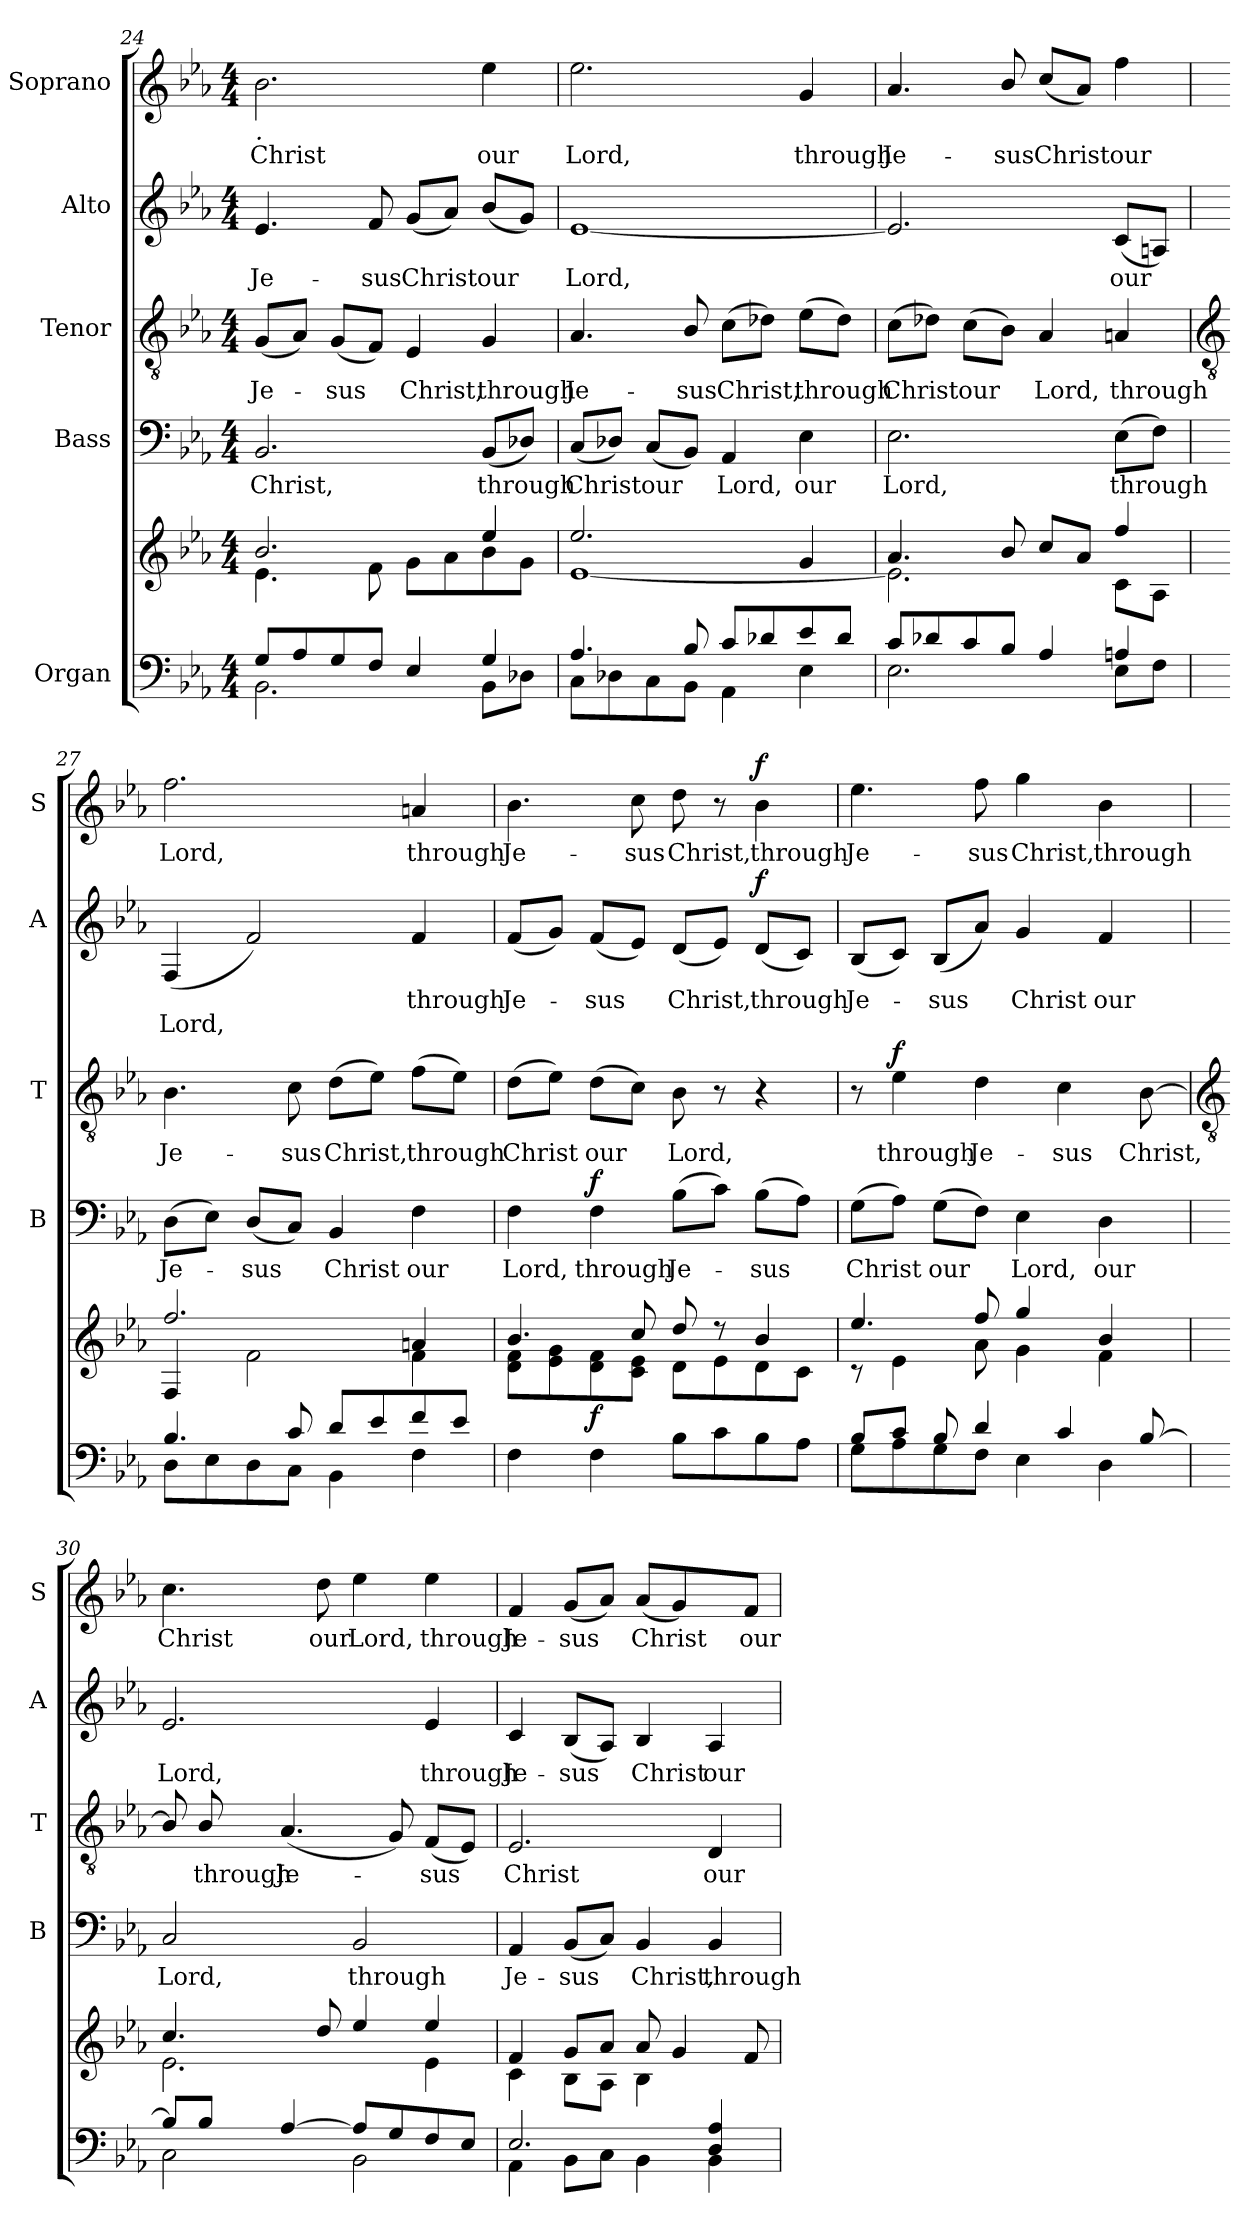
**kern	**kern	**dynam	**kern	**text	**dynam	**kern	**text	**dynam	**kern	**text	**text	**dynam	**kern	**text	**dynam
*part5	*part5	*part5	*part4	*part4	*part4	*part3	*part3	*part3	*part2	*part2	*part2	*part2	*part1	*part1	*part1
*staff6	*staff5	*staff5/6	*staff4	*staff4	*staff4	*staff3	*staff3	*staff3	*staff2	*staff2	*staff2	*staff2	*staff1	*staff1	*staff1
*I"Organ	*	*	*I"Bass	*	*	*I"Tenor	*	*	*I"Alto	*	*	*	*I"Soprano	*	*
*	*	*	*I'B	*	*	*I'T	*	*	*I'A	*	*	*	*I'S	*	*
!!LO:LB:g=z
*clefF4	*clefG2	*	*clefF4	*	*	*clefGv2	*	*	*clefG2	*	*	*	*clefG2	*	*
*k[b-e-a-]	*k[b-e-a-]	*	*k[b-e-a-]	*	*	*k[b-e-a-]	*	*	*k[b-e-a-]	*	*	*	*k[b-e-a-]	*	*
*E-:	*E-:	*	*E-:	*	*	*E-:	*	*	*E-:	*	*	*	*E-:	*	*
*M4/4	*M4/4	*	*M4/4	*	*	*M4/4	*	*	*M4/4	*	*	*	*M4/4	*	*
=24	=24	=24	=24	=24	=24	=24	=24	=24	=24	=24	=24	=24	=24	=24	=24
*^	*^	*	*	*	*	*	*	*	*	*	*	*	*	*	*
!	!	!	!	!	!	!	!	!	!	!	!	!	!	!	!LO:TX:b:i:t=.	!	!
!	!	!	!	!	!	!LO:LY:b	!	!	!LO:LY:b	!	!	!LO:LY:b	!	!	!	!LO:LY:b	!
8G/L	2.BB-\	2.b-/	4.e-\	.	2.BB-	Christ,	.	(<8GL	Je-	.	4.e-	Je-	.	.	2.b-	Christ	.
8A-/	.	.	.	.	.	.	.	8A-J)	.	.	.	.	.	.	.	.	.
!	!	!	!	!	!	!	!	!	!LO:LY:b	!	!	!	!	!	!	!	!
8G/	.	.	.	.	.	.	.	(<8GL	sus	.	.	.	.	.	.	.	.
!	!	!	!	!	!	!	!	!	!	!	!	!LO:LY:b	!	!	!	!	!
8F/J	.	.	8f\	.	.	.	.	8FJ)	.	.	8f	-sus	.	.	.	.	.
!	!	!	!	!	!	!	!	!	!LO:LY:b	!	!	!LO:LY:b	!	!	!	!	!
4E-/	.	.	8g\L	.	.	.	.	4E-	Christ,	.	(<8gL	Christ	.	.	.	.	.
.	.	.	8a-\	.	.	.	.	.	.	.	8a-J)	.	.	.	.	.	.
!	!	!	!	!	!	!LO:LY:b	!	!	!LO:LY:b	!	!	!LO:LY:b	!	!	!	!LO:LY:b	!
4G/	8BB-\L	4ee-/	8b-\	.	(<8BB-L	through	.	4G	through	.	(<8b-L	our	.	.	4ee-	our	.
.	8D-X\J	.	8g\J	.	8D-XJ)	.	.	.	.	.	8gJ)	.	.	.	.	.	.
=25	=25	=25	=25	=25	=25	=25	=25	=25	=25	=25	=25	=25	=25	=25	=25	=25	=25
!	!	!	!	!	!	!LO:LY:b	!	!	!LO:LY:b	!	!	!LO:LY:b	!	!	!	!LO:LY:b	!
4.A-/	8C\L	2.ee-/	[1e-\	.	(<8CL	Christ	.	4.A-	Je-	.	[1e-	Lord,	.	.	2.ee-	Lord,	.
.	8D-X\	.	.	.	8D-XJ)	.	.	.	.	.	.	.	.	.	.	.	.
!	!	!	!	!	!	!LO:LY:b	!	!	!	!	!	!	!	!	!	!	!
.	8C\	.	.	.	(<8CL	our	.	.	.	.	.	.	.	.	.	.	.
!	!	!	!	!	!	!	!	!	!LO:LY:b	!	!	!	!	!	!	!	!
8B-/	8BB-\J	.	.	.	8BB-J)	.	.	8B-/	-sus	.	.	.	.	.	.	.	.
!	!	!	!	!	!	!LO:LY:b	!	!	!LO:LY:b	!	!	!	!	!	!	!	!
8c/L	4AA-\	.	.	.	4AA-	Lord,	.	(>8cL	Christ,	.	.	.	.	.	.	.	.
8d-X/	.	.	.	.	.	.	.	8d-XJ)	.	.	.	.	.	.	.	.	.
!	!	!	!	!	!	!LO:LY:b	!	!	!LO:LY:b	!	!	!	!	!	!	!LO:LY:b	!
8e-/	4E-\	4g/	.	.	4E-	our	.	(>8e-L	through	.	.	.	.	.	4g	through	.
8d-/J	.	.	.	.	.	.	.	8d-J)	.	.	.	.	.	.	.	.	.
=26	=26	=26	=26	=26	=26	=26	=26	=26	=26	=26	=26	=26	=26	=26	=26	=26	=26
!	!	!	!	!	!	!LO:LY:b	!	!	!LO:LY:b	!	!	!	!	!	!	!LO:LY:b	!
8c/L	2.E-\	4.a-/	2.e-\]	.	2.E-	Lord,	.	(>8cL	Christ	.	2.e-]	.	.	.	4.a-	Je-	.
8d-X/	.	.	.	.	.	.	.	8d-XJ)	.	.	.	.	.	.	.	.	.
!	!	!	!	!	!	!	!	!	!LO:LY:b	!	!	!	!	!	!	!	!
8c/	.	.	.	.	.	.	.	(>8cL	our	.	.	.	.	.	.	.	.
!	!	!	!	!	!	!	!	!	!	!	!	!	!	!	!	!LO:LY:b	!
8B-/J	.	8b-/	.	.	.	.	.	8B-J)	.	.	.	.	.	.	8b-/	-sus	.
!	!	!	!	!	!	!	!	!	!LO:LY:b	!	!	!	!	!	!	!LO:LY:b	!
4A-/	.	8cc/L	.	.	.	.	.	4A-	Lord,	.	.	.	.	.	(<8cc/L	Christ	.
.	.	8a-/J	.	.	.	.	.	.	.	.	.	.	.	.	8a-/J)	.	.
!	!	!	!	!	!	!LO:LY:b	!	!	!LO:LY:b	!	!	!LO:LY:b	!	!	!	!LO:LY:b	!
4An/	8E-\L	4ff/	8c\L	.	(>8E-L	through	.	4An	through	.	(<8cL	our	.	.	4ff	our	.
.	8F\J	.	8A-\J	.	8FJ)	.	.	.	.	.	8AnJ)	.	.	.	.	.	.
!!LO:LB:g=z
=27	=27	=27	=27	=27	=27	=27	=27	=27	=27	=27	=27	=27	=27	=27	=27	=27	=27
*	*	*	*	*	*	*	*	*clefGv2	*	*	*	*	*	*	*	*	*
!	!	!	!	!	!	!LO:LY:b	!	!	!LO:LY:b	!	!	!	!LO:LY:b	!	!	!LO:LY:b	!
4.B-/	8D\L	2.ff/	4F/	.	(>8DL	Je-	.	4.B-	Je-	.	(<4F	.	Lord,	.	2.ff	Lord,	.
.	8E-\	.	.	.	8E-J)	.	.	.	.	.	.	.	.	.	.	.	.
!	!	!	!	!	!	!LO:LY:b	!	!	!	!	!	!	!	!	!	!	!
.	8D\	.	2f\	.	(<8D/L	sus	.	.	.	.	2f)	.	.	.	.	.	.
!	!	!	!	!	!	!	!	!	!LO:LY:b	!	!	!	!	!	!	!	!
8c/	8C\J	.	.	.	8C/J)	.	.	8c	-sus	.	.	.	.	.	.	.	.
!	!	!	!	!	!	!LO:LY:b	!	!	!LO:LY:b	!	!	!	!	!	!	!	!
8d/L	4BB-\	.	.	.	4BB-	Christ	.	(>8dL	Christ,	.	.	.	.	.	.	.	.
8e-/	.	.	.	.	.	.	.	8e-J)	.	.	.	.	.	.	.	.	.
!	!	!	!	!	!	!LO:LY:b	!	!	!LO:LY:b	!	!	!LO:LY:b	!	!	!	!LO:LY:b	!
8f/	4F\	4an/	4f\	.	4F	our	.	(>8fL	through	.	4f	through	.	.	4an	through	.
8e-/J	.	.	.	.	.	.	.	8e-J)	.	.	.	.	.	.	.	.	.
=28	=28	=28	=28	=28	=28	=28	=28	=28	=28	=28	=28	=28	=28	=28	=28	=28	=28
!	!	!	!	!	!	!LO:LY:b	!	!	!LO:LY:b	!	!	!LO:LY:b	!	!	!	!LO:LY:b	!
4F\	2ryy	4.b-/	8d 8fL	.	4F	Lord,	.	(>8dL	Christ	.	(<8fL	Je-	.	.	4.b-	Je-	.
.	.	.	8e- 8g	.	.	.	.	8e-J)	.	.	8gJ)	.	.	.	.	.	.
!	!	!	!	!LO:DY:b	!	!LO:LY:b	!LO:DY:b	!	!LO:LY:b	!	!	!LO:LY:b	!	!	!	!	!
4F\	.	.	8d 8f	f	4F	through	f	(>8dL	our	.	(<8fL	sus	.	.	.	.	.
!	!	!	!	!	!	!	!	!	!	!	!	!	!	!	!	!LO:LY:b	!
.	.	8cc/	8c 8e-J	.	.	.	.	8cJ)	.	.	8e-J)	.	.	.	8cc	-sus	.
!	!	!	!	!	!	!LO:LY:b	!	!	!LO:LY:b	!	!	!LO:LY:b	!	!	!	!LO:LY:b	!
8B-\L	2ryy	8dd/	8d\L	.	(>8B-L	Je-	.	8B-	Lord,	.	(<8dL	Christ,	.	.	8dd	Christ,	.
8c\	.	8r	8e-\	.	8cJ)	.	.	8r	.	.	8e-J)	.	.	.	8r	.	.
!	!	!	!	!	!	!LO:LY:b	!	!	!	!	!	!LO:LY:b	!	!LO:DY:b	!	!LO:LY:b	!LO:DY:b
8B-\	.	4b-/	8d\	.	(>8B-L	sus	.	4r	.	.	(<8dL	through	.	f	4b-	through	f
8A-\J	.	.	8c\J	.	8A-J)	.	.	.	.	.	8cJ)	.	.	.	.	.	.
=29	=29	=29	=29	=29	=29	=29	=29	=29	=29	=29	=29	=29	=29	=29	=29	=29	=29
!	!	!	!	!	!	!LO:LY:b	!	!	!	!	!	!LO:LY:b	!	!	!	!LO:LY:b	!
8B-/L	8G\L	4.ee-/	8r	.	(>8GL	Christ	.	8r	.	.	(<8B-L	Je-	.	.	4.ee-	Je-	.
!	!	!	!	!	!	!	!	!	!LO:LY:b	!LO:DY:b	!	!	!	!	!	!	!
8c/J	8A-\	.	4e-\	.	8A-J)	.	.	4e-	through	f	8cJ)	.	.	.	.	.	.
!	!	!	!	!	!	!LO:LY:b	!	!	!	!	!	!LO:LY:b	!	!	!	!	!
8B-/	8G\	.	.	.	(>8GL	our	.	.	.	.	(8B-L	sus	.	.	.	.	.
!	!	!	!	!	!	!	!	!	!LO:LY:b	!	!	!	!	!	!	!LO:LY:b	!
4d/	8F\J	8ff/	8a-\	.	8FJ)	.	.	4d	Je-	.	8a-J)	.	.	.	8ff	-sus	.
!	!	!	!	!	!	!LO:LY:b	!	!	!	!	!	!LO:LY:b	!	!	!	!LO:LY:b	!
.	4E-\	4gg/	4g\	.	4E-	Lord,	.	.	.	.	4g	Christ	.	.	4gg	Christ,	.
!	!	!	!	!	!	!	!	!	!LO:LY:b	!	!	!	!	!	!	!	!
4c/	.	.	.	.	.	.	.	4c	-sus	.	.	.	.	.	.	.	.
!	!	!	!	!	!	!LO:LY:b	!	!	!	!	!	!LO:LY:b	!	!	!	!LO:LY:b	!
.	4D\	4b-/	4f\	.	4D	our	.	.	.	.	4f	our	.	.	4b-	through	.
!	!	!	!	!	!	!	!	!	!LO:LY:b	!	!	!	!	!	!	!	!
[8B-/	.	.	.	.	.	.	.	[8B-	Christ,	.	.	.	.	.	.	.	.
!!LO:LB:g=z
=30	=30	=30	=30	=30	=30	=30	=30	=30	=30	=30	=30	=30	=30	=30	=30	=30	=30
*	*	*	*	*	*	*	*	*clefGv2	*	*	*	*	*	*	*	*	*
!	!	!	!	!	!	!LO:LY:b	!	!	!	!	!	!LO:LY:b	!	!	!	!LO:LY:b	!
8B-/L]	2C\	4.cc/	2.e-\	.	2C	Lord,	.	8B-/]	.	.	2.e-	Lord,	.	.	4.cc	Christ	.
!	!	!	!	!	!	!	!	!	!LO:LY:b	!	!	!	!	!	!	!	!
8B-/J	.	.	.	.	.	.	.	8B-/	through	.	.	.	.	.	.	.	.
!	!	!	!	!	!	!	!	!	!LO:LY:b	!	!	!	!	!	!	!	!
[4A-/	.	.	.	.	.	.	.	(<4.A-	Je-	.	.	.	.	.	.	.	.
!	!	!	!	!	!	!	!	!	!	!	!	!	!	!	!	!LO:LY:b	!
.	.	8dd/	.	.	.	.	.	.	.	.	.	.	.	.	8dd	our	.
!	!	!	!	!	!	!LO:LY:b	!	!	!	!	!	!	!	!	!	!LO:LY:b	!
8A-/L]	2BB-\	4ee-/	.	.	2BB-	through	.	.	.	.	.	.	.	.	4ee-	Lord,	.
8G/	.	.	.	.	.	.	.	8G)	.	.	.	.	.	.	.	.	.
!	!	!	!	!	!	!	!	!	!LO:LY:b	!	!	!LO:LY:b	!	!	!	!LO:LY:b	!
8F/	.	4ee-/	4e-\	.	.	.	.	(<8FL	sus	.	4e-	through	.	.	4ee-	through	.
8E-/J	.	.	.	.	.	.	.	8E-J)	.	.	.	.	.	.	.	.	.
=31	=31	=31	=31	=31	=31	=31	=31	=31	=31	=31	=31	=31	=31	=31	=31	=31	=31
!	!	!	!	!	!	!LO:LY:b	!	!	!LO:LY:b	!	!	!LO:LY:b	!	!	!	!LO:LY:b	!
2.E-/	4AA-\	4f/	4c\	.	4AA-	Je-	.	2.E-	Christ	.	4c	Je-	.	.	4f	Je-	.
!	!	!	!	!	!	!LO:LY:b	!	!	!	!	!	!LO:LY:b	!	!	!	!LO:LY:b	!
.	8BB-\L	8g/L	8B-\L	.	(<8BB-L	-sus	.	.	.	.	(<8B-L	-sus	.	.	(<8gL	-sus	.
.	8C\J	8a-/J	8A-\J	.	8CJ)	.	.	.	.	.	8A-J)	.	.	.	8a-J)	.	.
!	!	!	!	!	!	!LO:LY:b	!	!	!	!	!	!LO:LY:b	!	!	!	!LO:LY:b	!
.	4BB-\	8a-/	4B-\	.	4BB-	Christ,	.	.	.	.	4B-	Christ	.	.	(<8a-L	Christ	.
.	.	4g/	.	.	.	.	.	.	.	.	.	.	.	.	4g)	.	.
!	!	!	!	!	!	!LO:LY:b	!	!	!LO:LY:b	!	!	!LO:LY:b	!	!	!	!	!
4D/ 4A-/	4BB-\	.	4ryy	.	4BB-	through	.	4D	our	.	4A-	our	.	.	.	.	.
!	!	!	!	!	!	!	!	!	!	!	!	!	!	!	!	!LO:LY:b	!
.	.	8f/	.	.	.	.	.	.	.	.	.	.	.	.	8fJ	our	.
*v	*v	*	*	*	*	*	*	*	*	*	*	*	*	*	*	*	*
*	*v	*v	*	*	*	*	*	*	*	*	*	*	*	*	*	*
=	=	=	=	=	=	=	=	=	=	=	=	=	=	=	=
*-	*-	*-	*-	*-	*-	*-	*-	*-	*-	*-	*-	*-	*-	*-	*-
